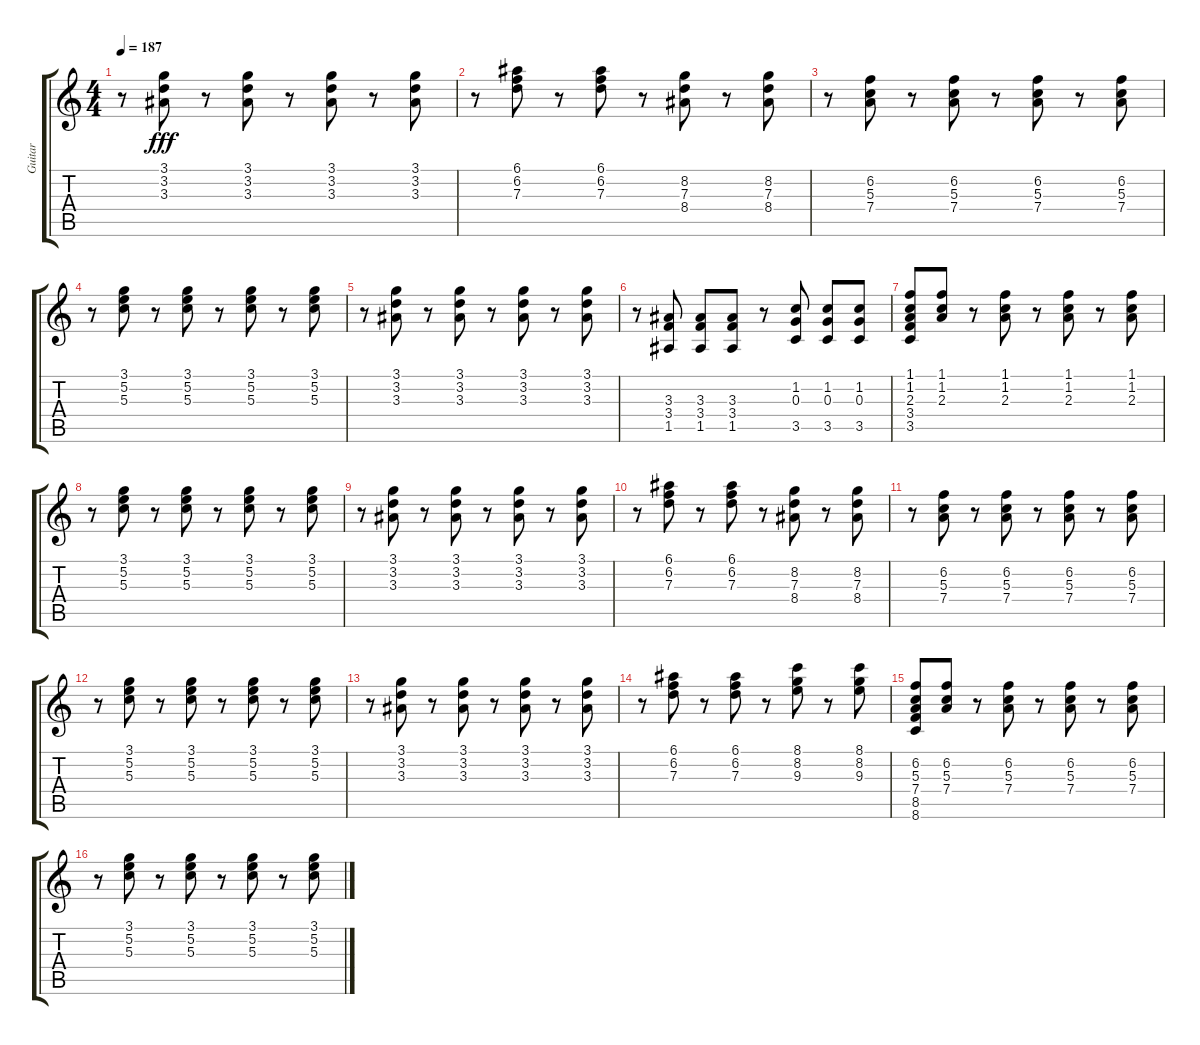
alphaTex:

\track ("Guitar" "Guitar") {instrument distortionguitar}
\staff {score tabs}
\tuning (E4 B3 G3 D3 A2 E2) {hide}
\ts (4 4)
\tempo 187
\clef g2
\ks c
r.8{dy fff} (3.1 3.2 3.3).8 r.8 (3.1 3.2 3.3).8 r.8 (3.1 3.2 3.3).8 r.8 (3.1 3.2 3.3).8 |
r.8 (6.1 6.2 7.3).8 r.8 (6.1 6.2 7.3).8 r.8 (8.2 7.3 8.4).8 r.8 (8.2 7.3 8.4).8 |
r.8 (6.2 5.3 7.4).8 r.8 (6.2 5.3 7.4).8 r.8 (6.2 5.3 7.4).8 r.8 (6.2 5.3 7.4).8 |
r.8 (3.1 5.2 5.3).8 r.8 (3.1 5.2 5.3).8 r.8 (3.1 5.2 5.3).8 r.8 (3.1 5.2 5.3).8 |
r.8 (3.1 3.2 3.3).8 r.8 (3.1 3.2 3.3).8 r.8 (3.1 3.2 3.3).8 r.8 (3.1 3.2 3.3).8 |
r.8 (3.3 3.4 1.5).8 (3.3 3.4 1.5).8 (3.3 3.4 1.5).8 r.8 (1.2 0.3 3.5).8 (1.2 0.3 3.5).8 (1.2 0.3 3.5).8 |
(1.1 1.2 2.3 3.4 3.5).8 (1.1 1.2 2.3).8 r.8 (1.1 1.2 2.3).8 r.8 (1.1 1.2 2.3).8 r.8 (1.1 1.2 2.3).8 |
r.8 (3.1 5.2 5.3).8 r.8 (3.1 5.2 5.3).8 r.8 (3.1 5.2 5.3).8 r.8 (3.1 5.2 5.3).8 |
r.8 (3.1 3.2 3.3).8 r.8 (3.1 3.2 3.3).8 r.8 (3.1 3.2 3.3).8 r.8 (3.1 3.2 3.3).8 |
r.8 (6.1 6.2 7.3).8 r.8 (6.1 6.2 7.3).8 r.8 (8.2 7.3 8.4).8 r.8 (8.2 7.3 8.4).8 |
r.8 (6.2 5.3 7.4).8 r.8 (6.2 5.3 7.4).8 r.8 (6.2 5.3 7.4).8 r.8 (6.2 5.3 7.4).8 |
r.8 (3.1 5.2 5.3).8 r.8 (3.1 5.2 5.3).8 r.8 (3.1 5.2 5.3).8 r.8 (3.1 5.2 5.3).8 |
r.8 (3.1 3.2 3.3).8 r.8 (3.1 3.2 3.3).8 r.8 (3.1 3.2 3.3).8 r.8 (3.1 3.2 3.3).8 |
r.8 (6.1 6.2 7.3).8 r.8 (6.1 6.2 7.3).8 r.8 (8.1 8.2 9.3).8 r.8 (8.1 8.2 9.3).8 |
(6.2 5.3 7.4 8.5 8.6).8 (6.2 5.3 7.4).8 r.8 (6.2 5.3 7.4).8 r.8 (6.2 5.3 7.4).8 r.8 (6.2 5.3 7.4).8 |
r.8 (3.1 5.2 5.3).8 r.8 (3.1 5.2 5.3).8 r.8 (3.1 5.2 5.3).8 r.8 (3.1 5.2 5.3).8
